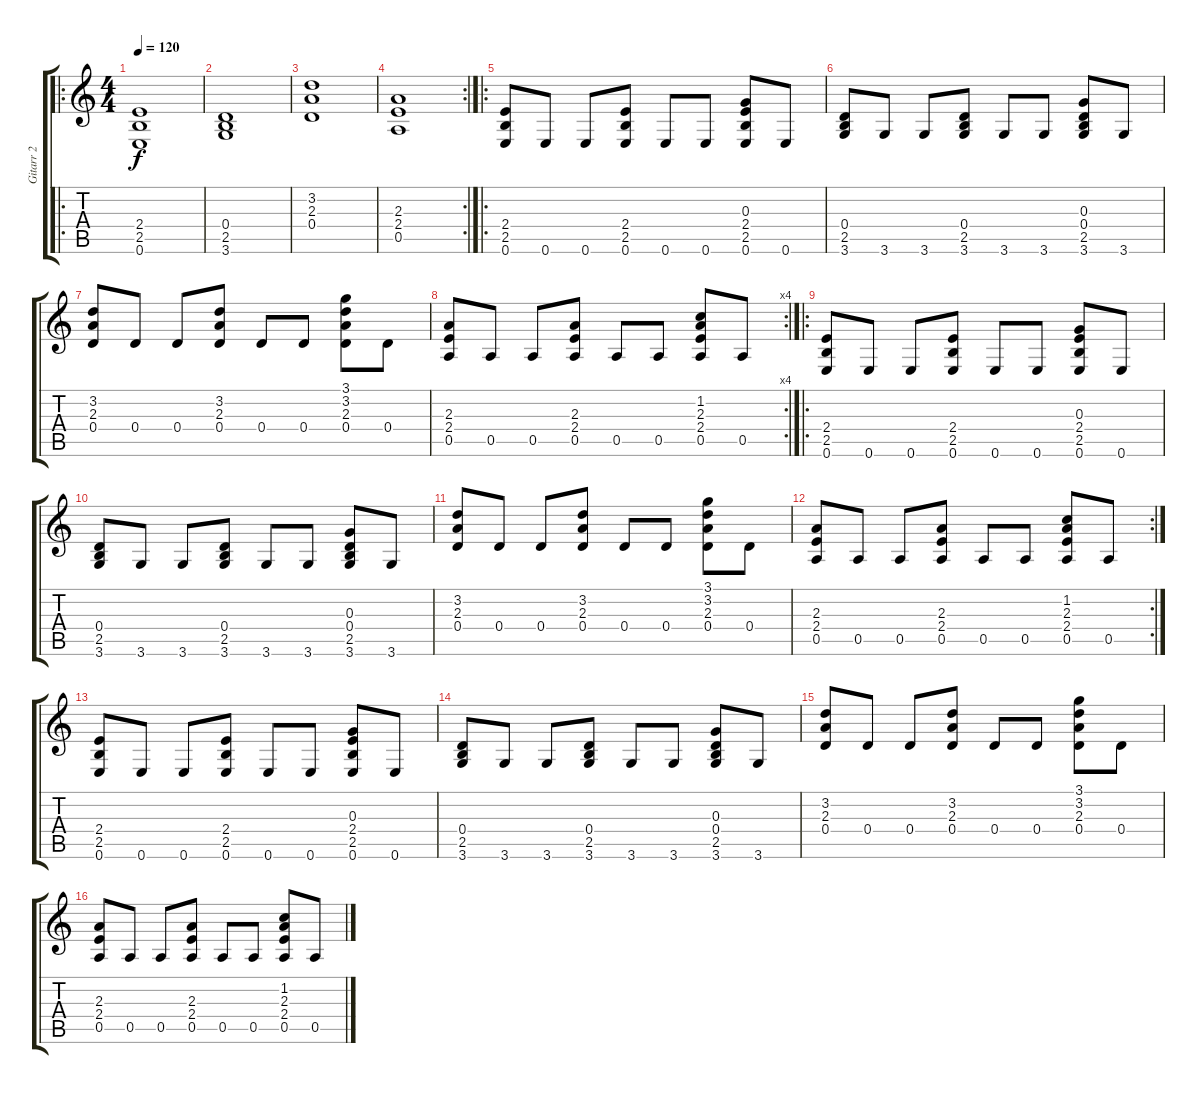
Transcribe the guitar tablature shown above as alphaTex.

\track ("Gitarr 2" "Gitarr 2") {instrument overdrivenguitar}
\staff {score tabs}
\tuning (E4 B3 G3 D3 A2 E2) {hide}
\ro
\ts (4 4)
\tempo 120
\clef g2
\ks c
(2.4 2.5 0.6).1{dy f} |
(0.4 2.5 3.6).1 |
(3.2 2.3 0.4).1 |
\rc 2
(2.3 2.4 0.5).1 |
\ro
(2.4 2.5 0.6).8 0.6.8 0.6.8 (2.4 2.5 0.6).8 0.6.8 0.6.8 (0.3 2.4 2.5 0.6).8 0.6.8 |
(0.4 2.5 3.6).8 3.6.8 3.6.8 (0.4 2.5 3.6).8 3.6.8 3.6.8 (0.3 0.4 2.5 3.6).8 3.6.8 |
(3.2 2.3 0.4).8 0.4.8 0.4.8 (3.2 2.3 0.4).8 0.4.8 0.4.8 (3.1 3.2 2.3 0.4).8 0.4.8 |
\rc 4
(2.3 2.4 0.5).8 0.5.8 0.5.8 (2.3 2.4 0.5).8 0.5.8 0.5.8 (1.2 2.3 2.4 0.5).8 0.5.8 |
\ro
(2.4 2.5 0.6).8 0.6.8 0.6.8 (2.4 2.5 0.6).8 0.6.8 0.6.8 (0.3 2.4 2.5 0.6).8 0.6.8 |
(0.4 2.5 3.6).8 3.6.8 3.6.8 (0.4 2.5 3.6).8 3.6.8 3.6.8 (0.3 0.4 2.5 3.6).8 3.6.8 |
(3.2 2.3 0.4).8 0.4.8 0.4.8 (3.2 2.3 0.4).8 0.4.8 0.4.8 (3.1 3.2 2.3 0.4).8 0.4.8 |
\rc 2
(2.3 2.4 0.5).8 0.5.8 0.5.8 (2.3 2.4 0.5).8 0.5.8 0.5.8 (1.2 2.3 2.4 0.5).8 0.5.8 |
(2.4 2.5 0.6).8 0.6.8 0.6.8 (2.4 2.5 0.6).8 0.6.8 0.6.8 (0.3 2.4 2.5 0.6).8 0.6.8 |
(0.4 2.5 3.6).8 3.6.8 3.6.8 (0.4 2.5 3.6).8 3.6.8 3.6.8 (0.3 0.4 2.5 3.6).8 3.6.8 |
(3.2 2.3 0.4).8 0.4.8 0.4.8 (3.2 2.3 0.4).8 0.4.8 0.4.8 (3.1 3.2 2.3 0.4).8 0.4.8 |
(2.3 2.4 0.5).8 0.5.8 0.5.8 (2.3 2.4 0.5).8 0.5.8 0.5.8 (1.2 2.3 2.4 0.5).8 0.5.8
